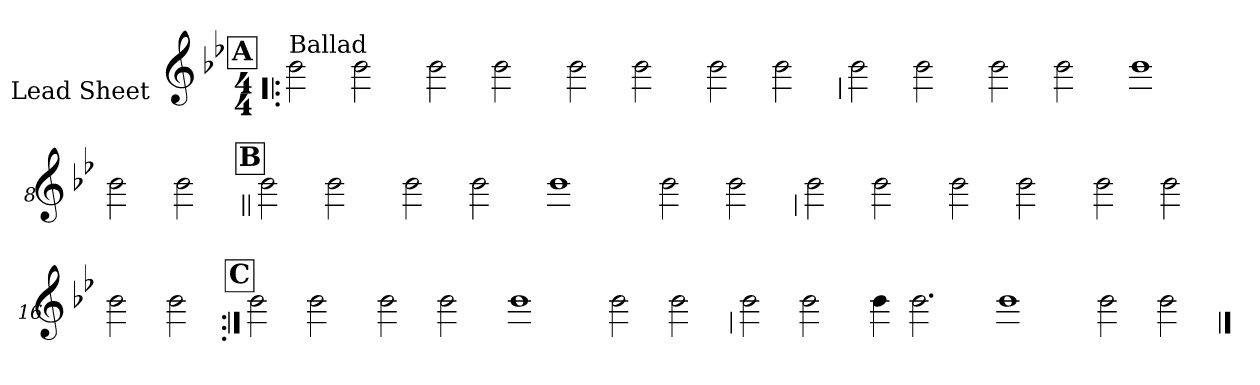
**kern
*part1
*staff1
*I"Lead Sheet
*stria0
*clefG2
*k[b-e-]
*B-:
*M4/4
!!LO:REH:place=s1:a:t=A
=1!|:
!LO:TX:a:t=Ballad
2b-
2b-
=2-
2b-
2b-
=3-
2b-
2b-
=4-
2b-
2b-
!!LO:LB:g=z
=5
2b-
2b-
=6-
2b-
2b-
=7-
1b-
=8-
2b-
2b-
!!LO:LB:g=z
!!LO:REH:place=s1:a:t=B
=9||
2b-
2b-
=10-
2b-
2b-
=11-
1b-
=12-
2b-
2b-
!!LO:LB:g=z
=13
2b-
2b-
=14-
2b-
2b-
=15-
2b-
2b-
=16-
2b-
2b-
!!LO:LB:g=z
!!LO:REH:place=s1:a:t=C
=17:|!
2b-
2b-
=18-
2b-
2b-
=19-
1b-
=20-
2b-
2b-
!!LO:LB:g=z
=21
2b-
2b-
=22-
4b-
2.b-
=23-
1b-
=24-
2b-
2b-
==
*-
